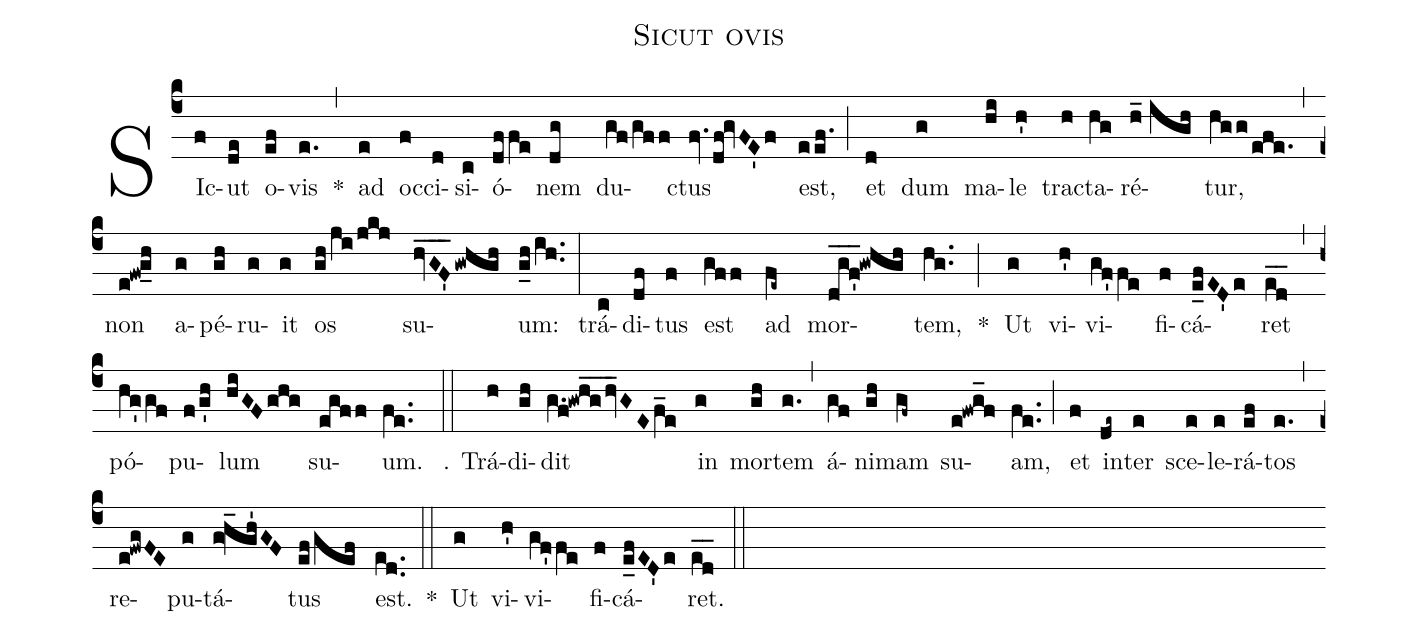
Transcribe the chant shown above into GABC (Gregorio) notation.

name:Sicut ovis;
%%
(c4) SIc(f)ut(de) o(ef)vis(e.) *(,)
ad(e) oc(f)ci(d)si(c)ó(dffe)nem(dg) du(gf/gff)ctus(fv./df!gvFE'f) est,(eef.) (;)
et(d) dum(g) ma(hi)le(h') trac(h)ta(hg)ré(h_//igh)tur,(hgg/efe.) (,)
non(e!fw!g_h) a(g)pé(gh)ru(g)it(g) os(gh/ji/jkj) su(hvGF'___gwhgh)um:(g_h/ih..) (:)
trá(c)di(df)tus(f) est(gff) ad(fe~) mor(dgf'___!gwhgh)tem,(hg..) *(;)
Ut(g) vi(h')vi(gf'fe)fi(f)cá(e_fED'e)ret(ed__) (,)
pó(hg'gf)pu(f/g'h)lum(hiGFghg) su(egff)um.(fe..) (::)

℣. Trá(h)di(gh)dit(g.f!gwh_g_hv_GEf_e) in(g) mor(gh)tem(g.) (,)
á(gf)ni(gh)mam(gf~) su(e!fwg_f)am,(fe..) (;)
et(f) in(de~)ter(e) sce(e)le(e)rá(ef)tos(e.) (,)
re(e!fwgFE)pu(g)tá(g!h_gh'GF)tus(ef/gef) est.(ed..) *(::)
Ut(g) vi(h')vi(gf'fe)fi(f)cá(e_fED'e)ret.(ed__) (::)
